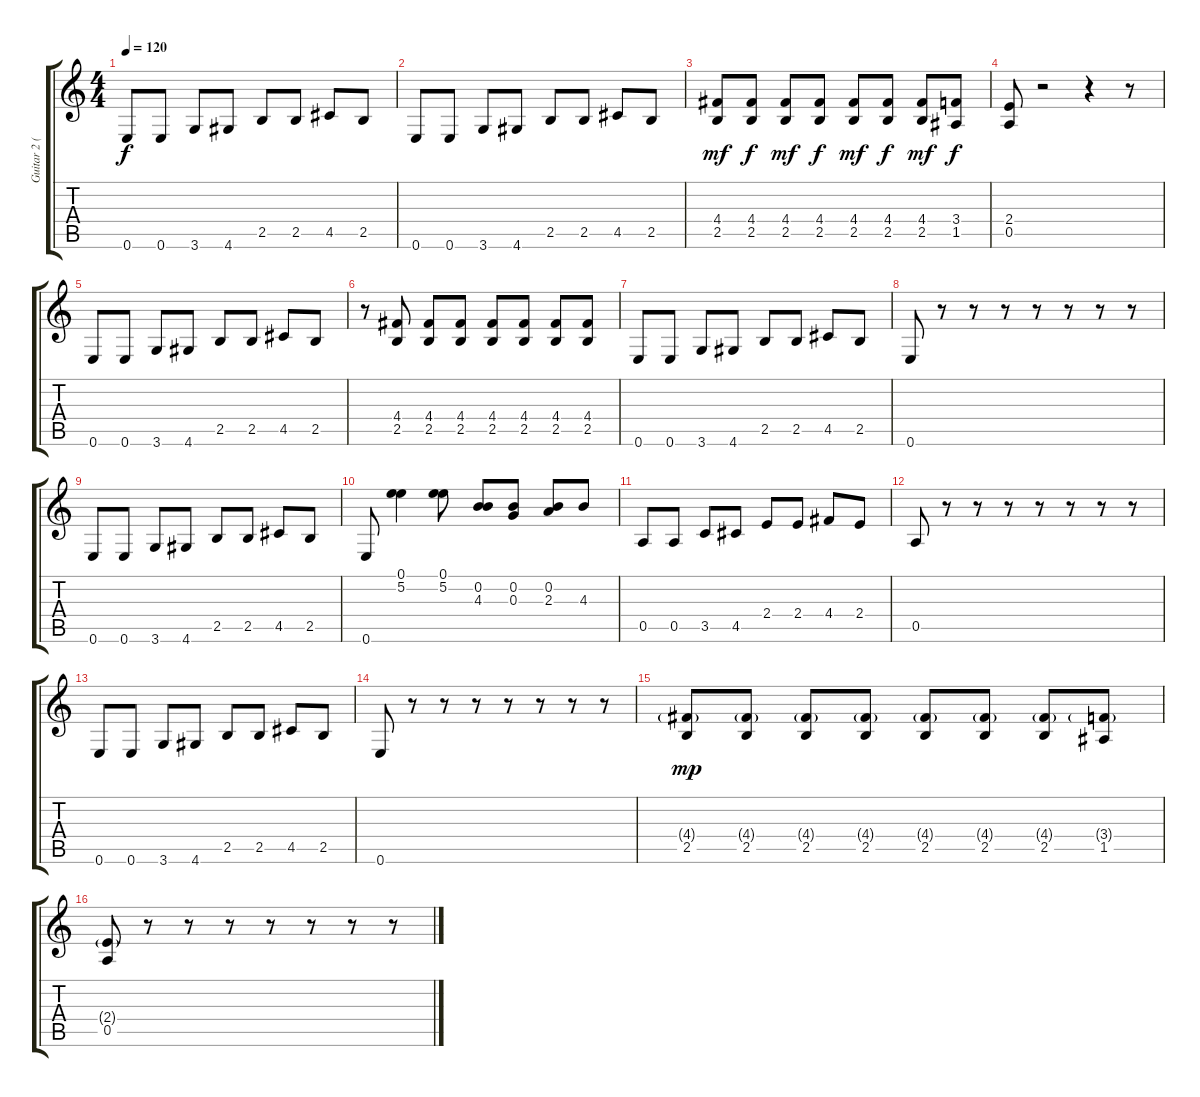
\track ("Guitar 2 (B. Whitford)" "Guitar 2 (") {instrument overdrivenguitar}
\staff {score tabs}
\tuning (E4 B3 G3 D3 A2 E2) {hide}
\ts (4 4)
\tempo 120
\clef g2
\ks c
0.6.8{dy f} 0.6.8 3.6.8 4.6.8 2.5.8 2.5.8 4.5.8 2.5.8 |
0.6.8 0.6.8 3.6.8 4.6.8 2.5.8 2.5.8 4.5.8 2.5.8 |
(4.4 2.5).8{dy mf} (4.4 2.5).8{dy f} (4.4 2.5).8{dy mf} (4.4 2.5).8{dy f} (4.4 2.5).8{dy mf} (4.4 2.5).8{dy f} (4.4 2.5).8{dy mf} (3.4 1.5).8{dy f} |
(2.4 0.5).8 r.2 r.4 r.8 |
0.6.8 0.6.8 3.6.8 4.6.8 2.5.8 2.5.8 4.5.8 2.5.8 |
r.8 (4.4 2.5).8 (4.4 2.5).8 (4.4 2.5).8 (4.4 2.5).8 (4.4 2.5).8 (4.4 2.5).8 (4.4 2.5).8 |
0.6.8 0.6.8 3.6.8 4.6.8 2.5.8 2.5.8 4.5.8 2.5.8 |
0.6.8 r.8 r.8 r.8 r.8 r.8 r.8 r.8 |
0.6.8 0.6.8 3.6.8 4.6.8 2.5.8 2.5.8 4.5.8 2.5.8 |
0.6.8 (0.1 5.2).4{volume 16} (0.1 5.2).8 (0.2 4.3).8 (0.2 0.3).8 (0.2 2.3).8 4.3.8 |
0.5.8 0.5.8 3.5.8 4.5.8 2.4.8 2.4.8 4.4.8 2.4.8 |
0.5.8 r.8 r.8 r.8 r.8 r.8 r.8 r.8 |
0.6.8 0.6.8 3.6.8 4.6.8 2.5.8 2.5.8 4.5.8 2.5.8 |
0.6.8 r.8 r.8 r.8 r.8 r.8 r.8 r.8 |
(4.4{g} 2.5).8{dy mp} (4.4{g} 2.5).8 (4.4{g} 2.5).8 (4.4{g} 2.5).8 (4.4{g} 2.5).8 (4.4{g} 2.5).8 (4.4{g} 2.5).8 (3.4{g} 1.5).8 |
(2.4{g} 0.5).8 r.8 r.8 r.8 r.8 r.8 r.8 r.8
